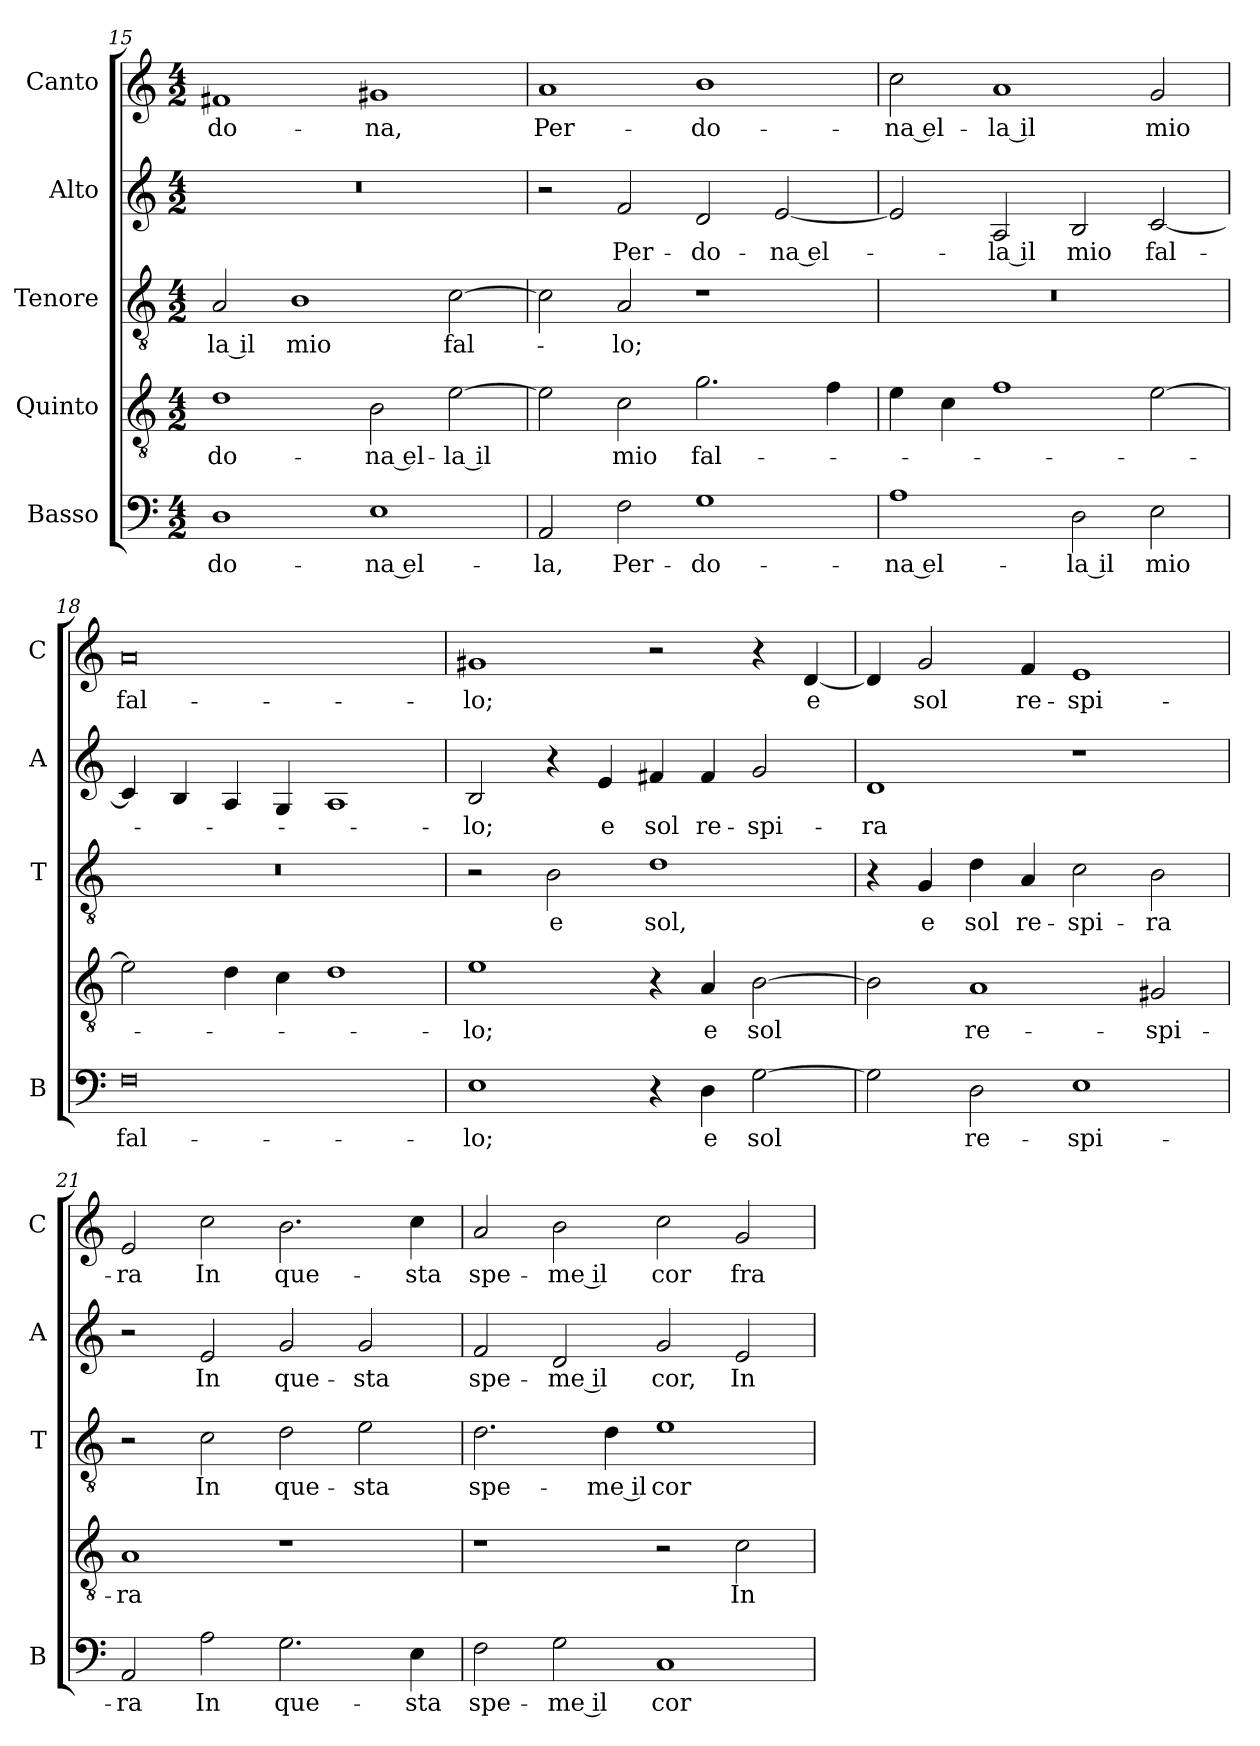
**kern	**text	**kern	**text	**kern	**text	**kern	**text	**kern	**text
*part5	*part5	*part4	*part4	*part3	*part3	*part2	*part2	*part1	*part1
*staff5	*staff5	*staff4	*staff4	*staff3	*staff3	*staff2	*staff2	*staff1	*staff1
*I"Basso	*	*I"Quinto	*	*I"Tenore	*	*I"Alto	*	*I"Canto	*
*I'B	*	*	*	*I'T	*	*I'A	*	*I'C	*
!!LO:LB:g=z
*clefF4	*	*clefGv2	*	*clefGv2	*	*clefG2	*	*clefG2	*
*k[]	*	*k[]	*	*k[]	*	*k[]	*	*k[]	*
*C:	*	*C:	*	*C:	*	*C:	*	*C:	*
*M4/2	*	*M4/2	*	*M4/2	*	*M4/2	*	*M4/2	*
=15	=15	=15	=15	=15	=15	=15	=15	=15	=15
!	!LO:LY:b	!	!LO:LY:b	!	!LO:LY:b	!	!	!	!LO:LY:b
1D	-do-	1d	-do-	2A/	-la il	0r	.	1f#X	-do-
!	!	!	!	!	!LO:LY:b	!	!	!	!
.	.	.	.	1B	mio	.	.	.	.
!	!LO:LY:b	!	!LO:LY:b	!	!	!	!	!	!LO:LY:b
1E	-na el-	2B\	-na el-	.	.	.	.	1g#X	-na,
!	!	!	!LO:LY:b	!	!LO:LY:b	!	!	!	!
.	.	[2e\	-la il	[2c\	fal-	.	.	.	.
=16	=16	=16	=16	=16	=16	=16	=16	=16	=16
!	!LO:LY:b	!	!	!	!	!	!	!	!LO:LY:b
2AA/	-la,	2e\]	.	2c\]	.	2r	.	1a	Per-
!	!LO:LY:b	!	!LO:LY:b	!	!LO:LY:b	!	!LO:LY:b	!	!
2F\	Per-	2c\	mio	2A/	-lo;	2f/	Per-	.	.
!	!LO:LY:b	!	!LO:LY:b	!	!	!	!LO:LY:b	!	!LO:LY:b
1G	-do-	2.g\	fal-	1r	.	2d/	-do-	1b	-do-
!	!	!	!	!	!	!	!LO:LY:b	!	!
.	.	.	.	.	.	[2e/	-na el-	.	.
.	.	4f\	.	.	.	.	.	.	.
=17	=17	=17	=17	=17	=17	=17	=17	=17	=17
!	!LO:LY:b	!	!	!	!	!	!	!	!LO:LY:b
1A	-na el-	4e\	.	0r	.	2e/]	.	2cc\	-na el-
.	.	4c\	.	.	.	.	.	.	.
!	!	!	!	!	!	!	!LO:LY:b	!	!LO:LY:b
.	.	1f	.	.	.	2A/	-la il	1a	-la il
!	!LO:LY:b	!	!	!	!	!	!LO:LY:b	!	!
2D\	-la il	.	.	.	.	2B/	mio	.	.
!	!LO:LY:b	!	!	!	!	!	!LO:LY:b	!	!LO:LY:b
2E\	mio	[2e\	.	.	.	[2c/	fal-	2g/	mio
=18	=18	=18	=18	=18	=18	=18	=18	=18	=18
!	!LO:LY:b	!	!	!	!	!	!	!	!LO:LY:b
0F	fal-	2e\]	.	0r	.	4c/]	.	0a	fal-
.	.	.	.	.	.	4B/	.	.	.
.	.	4d\	.	.	.	4A/	.	.	.
.	.	4c\	.	.	.	4G/	.	.	.
.	.	1d	.	.	.	1A	.	.	.
=19	=19	=19	=19	=19	=19	=19	=19	=19	=19
!	!LO:LY:b	!	!LO:LY:b	!	!	!	!LO:LY:b	!	!LO:LY:b
1E	-lo;	1e	-lo;	2r	.	2B/	-lo;	1g#X	-lo;
!	!	!	!	!	!LO:LY:b	!	!	!	!
.	.	.	.	2B\	e	4r	.	.	.
!	!	!	!	!	!	!	!LO:LY:b	!	!
.	.	.	.	.	.	4e/	e	.	.
!	!	!	!	!	!LO:LY:b	!	!LO:LY:b	!	!
4r	.	4r	.	1d	sol,	4f#X/	sol	2r	.
!	!LO:LY:b	!	!LO:LY:b	!	!	!	!LO:LY:b	!	!
4D\	e	4A/	e	.	.	4f#/	re-	.	.
!	!LO:LY:b	!	!LO:LY:b	!	!	!	!LO:LY:b	!	!
[2G\	sol	[2B\	sol	.	.	2g/	-spi-	4r	.
!	!	!	!	!	!	!	!	!	!LO:LY:b
.	.	.	.	.	.	.	.	[4d/	e
!!LO:LB:g=z
=20	=20	=20	=20	=20	=20	=20	=20	=20	=20
!	!	!	!	!	!	!	!LO:LY:b	!	!
2G\]	.	2B\]	.	4r	.	1d	-ra	4d/]	.
!	!	!	!	!	!LO:LY:b	!	!	!	!LO:LY:b
.	.	.	.	4G/	e	.	.	2g/	sol
!	!LO:LY:b	!	!LO:LY:b	!	!LO:LY:b	!	!	!	!
2D\	re-	1A	re-	4d\	sol	.	.	.	.
!	!	!	!	!	!LO:LY:b	!	!	!	!LO:LY:b
.	.	.	.	4A/	re-	.	.	4f/	re-
!	!LO:LY:b	!	!	!	!LO:LY:b	!	!	!	!LO:LY:b
1E	-spi-	.	.	2c\	-spi-	1r	.	1e	-spi-
!	!	!	!LO:LY:b	!	!LO:LY:b	!	!	!	!
.	.	2G#X/	-spi-	2B\	-ra	.	.	.	.
=21	=21	=21	=21	=21	=21	=21	=21	=21	=21
!	!LO:LY:b	!	!LO:LY:b	!	!	!	!	!	!LO:LY:b
2AA/	-ra	1A	-ra	2r	.	2r	.	2e/	-ra
!	!LO:LY:b	!	!	!	!LO:LY:b	!	!LO:LY:b	!	!LO:LY:b
2A\	In	.	.	2c\	In	2e/	In	2cc\	In
!	!LO:LY:b	!	!	!	!LO:LY:b	!	!LO:LY:b	!	!LO:LY:b
2.G\	que-	1r	.	2d\	que-	2g/	que-	2.b\	que-
!	!	!	!	!	!LO:LY:b	!	!LO:LY:b	!	!
.	.	.	.	2e\	-sta	2g/	-sta	.	.
!	!LO:LY:b	!	!	!	!	!	!	!	!LO:LY:b
4E\	-sta	.	.	.	.	.	.	4cc\	-sta
=22	=22	=22	=22	=22	=22	=22	=22	=22	=22
!	!LO:LY:b	!	!	!	!LO:LY:b	!	!LO:LY:b	!	!LO:LY:b
2F\	spe-	1r	.	2.d\	spe-	2f/	spe-	2a/	spe-
!	!LO:LY:b	!	!	!	!	!	!LO:LY:b	!	!LO:LY:b
2G\	-me il	.	.	.	.	2d/	-me il	2b\	-me il
!	!	!	!	!	!LO:LY:b	!	!	!	!
.	.	.	.	4d\	-me il	.	.	.	.
!	!LO:LY:b	!	!	!	!LO:LY:b	!	!LO:LY:b	!	!LO:LY:b
1C	cor	2r	.	1e	cor	2g/	cor,	2cc\	cor
!	!	!	!LO:LY:b	!	!	!	!LO:LY:b	!	!LO:LY:b
.	.	2c\	In	.	.	2e/	In	2g/	fra
=	=	=	=	=	=	=	=	=	=
*-	*-	*-	*-	*-	*-	*-	*-	*-	*-
